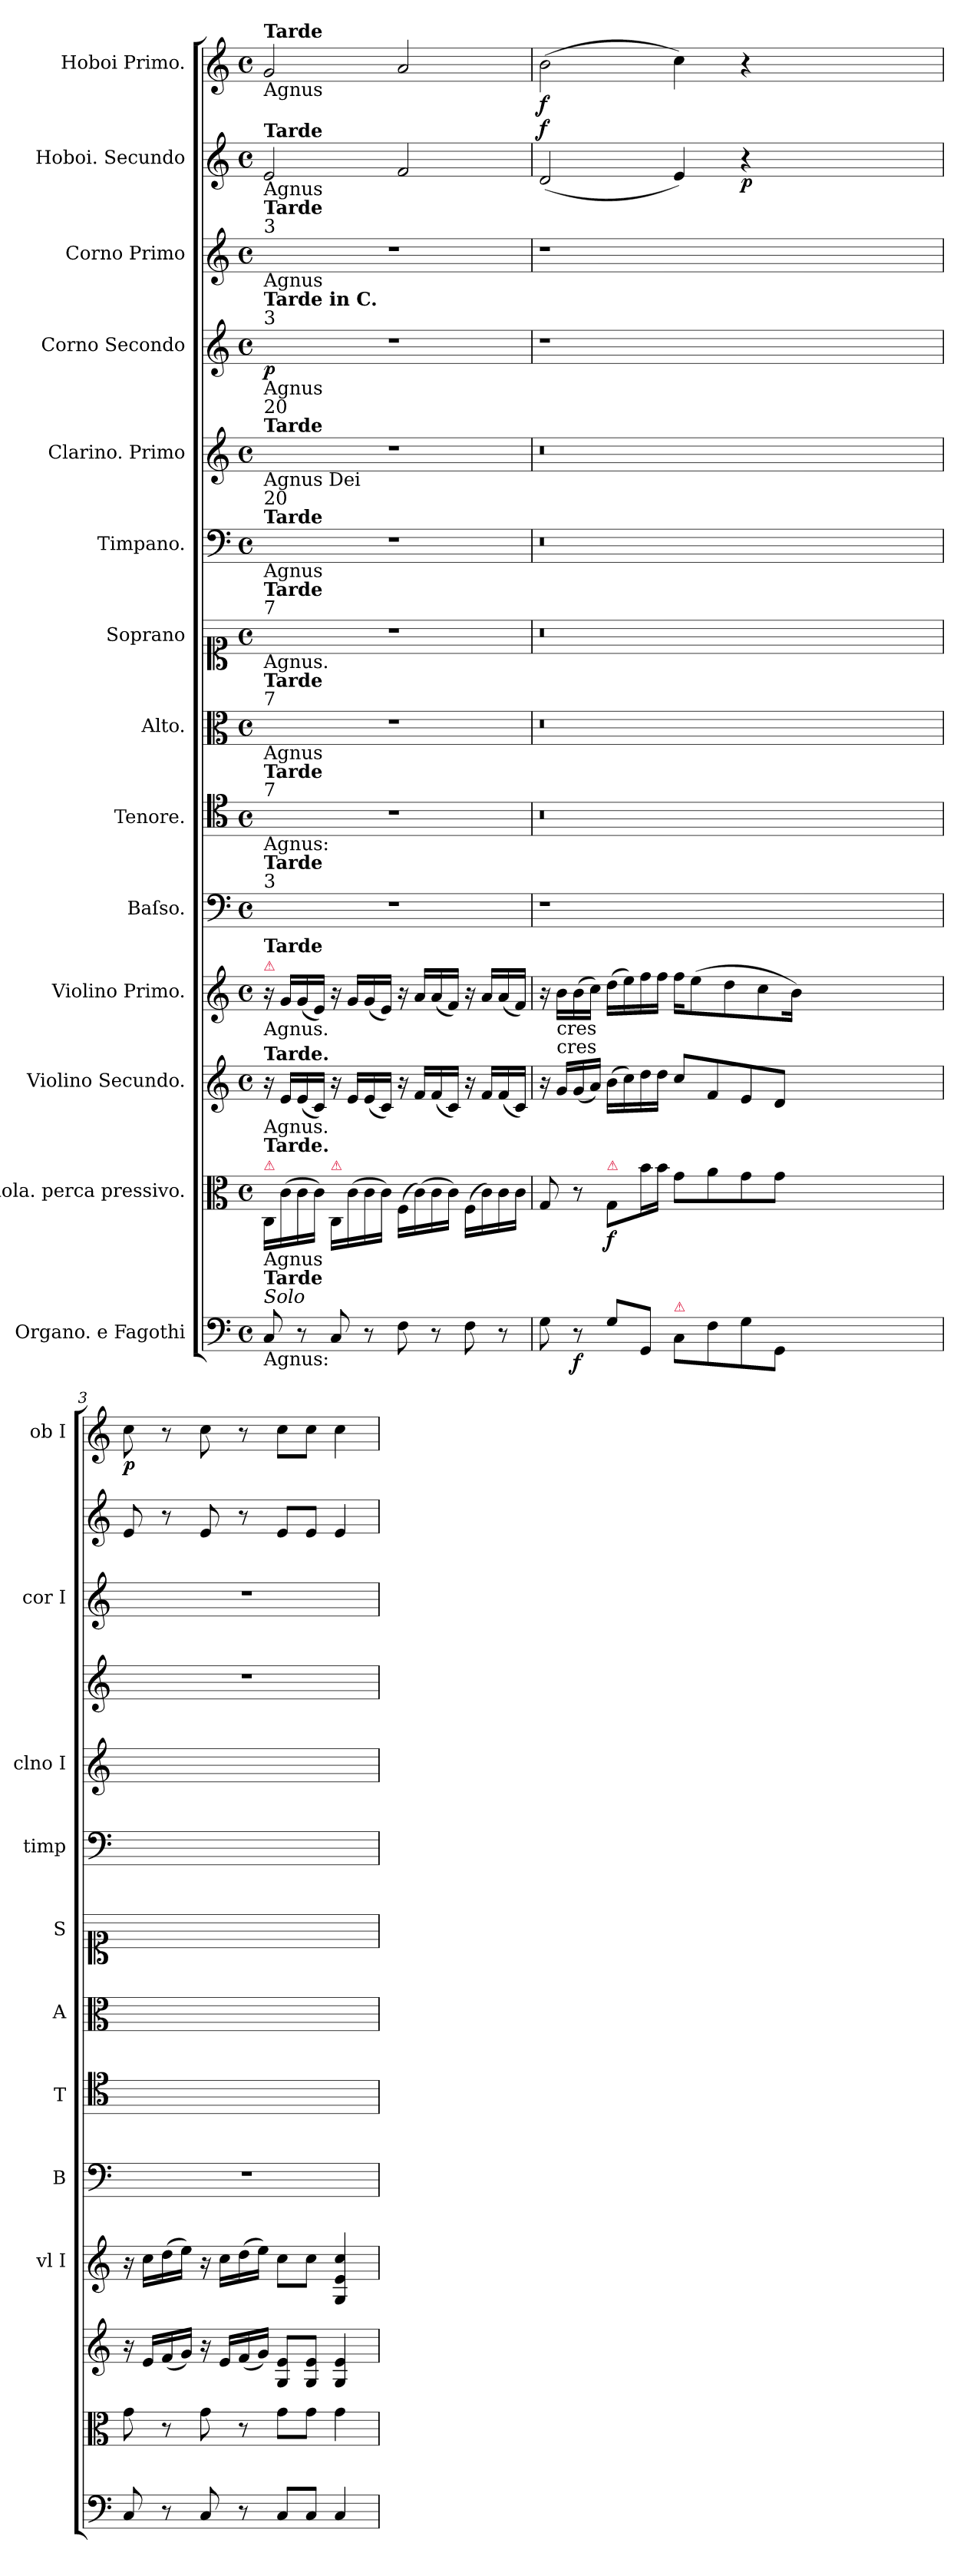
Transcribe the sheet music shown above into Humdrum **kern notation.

**kern	**dynam	**kern	**dynam	**kern	**dynam	**kern	**dynam	**kern	**kern	**kern	**kern	**kern	**kern	**kern	**dynam	**kern	**kern	**dynam	**kern	**dynam
*part14	*part14	*part13	*part13	*part12	*part12	*part11	*part11	*part10	*part9	*part8	*part7	*part6	*part5	*part4	*part4	*part3	*part2	*part2	*part1	*part1
*staff14	*staff14	*staff13	*staff13	*staff12	*staff12	*staff11	*staff11	*staff10	*staff9	*staff8	*staff7	*staff6	*staff5	*staff4	*staff4	*staff3	*staff2	*staff2	*staff1	*staff1
*I"Organo. e Fagothi	*	*I"Viola. perca pressivo.	*	*I"Violino Secundo.	*	*I"Violino Primo.	*	*I"Baſso.	*I"Tenore.	*I"Alto.	*I"Soprano	*I"Timpano.	*I"Clarino. Primo	*I"Corno Secondo	*	*I"Corno Primo	*I"Hoboi. Secundo	*	*I"Hoboi Primo.	*
*	*	*	*	*	*	*I'vl I	*	*I'B	*I'T	*I'A	*I'S	*I'timp	*I'clno I	*	*	*I'cor I	*	*	*I'ob I	*
*clefF4	*	*clefC3	*	*clefG2	*	*clefG2	*	*clefF4	*clefC4	*clefC3	*clefC1	*clefF4	*clefG2	*clefG2	*	*clefG2	*clefG2	*	*clefG2	*
*k[]	*	*k[]	*	*k[]	*	*k[]	*	*k[]	*k[]	*k[]	*k[]	*k[]	*k[]	*k[]	*	*k[]	*k[]	*	*k[]	*
*C:	*	*C:	*	*C:	*	*C:	*	*C:	*C:	*C:	*C:	*C:	*C:	*C:	*	*C:	*C:	*	*C:	*
*M4/4	*	*M4/4	*	*M4/4	*	*M4/4	*	*M4/4	*M4/4	*M4/4	*M4/4	*M4/4	*M4/4	*M4/4	*	*M4/4	*M4/4	*	*M4/4	*
*met(c)	*	*met(c)	*	*met(c)	*	*met(c)	*	*met(c)	*met(c)	*met(c)	*met(c)	*met(c)	*met(c)	*met(c)	*	*met(c)	*met(c)	*	*met(c)	*
=1	=1	=1	=1	=1	=1	=1	=1	=1	=1	=1	=1	=1	=1	=1	=1	=1	=1	=1	=1	=1
!	!	!	!	!	!	!	!	!	!	!	!	!	!	!	!	!	!	!	!LO:TX:b:t=Agnus	!
!	!	!	!	!	!	!	!	!	!	!	!	!	!	!	!	!	!	!	!LO:TX:a:B:t=Tarde	!
!	!	!	!	!	!	!	!	!	!	!	!	!	!	!	!	!	!LO:TX:a:B:t=Tarde	!	!	!
!	!	!	!	!	!	!	!	!	!	!	!	!	!	!	!	!	!LO:TX:b:t=Agnus	!	!	!
!	!	!	!	!	!	!	!	!	!	!	!	!	!	!	!	!LO:TX:a:t=3	!	!	!	!
!	!	!	!	!	!	!	!	!	!	!	!	!	!	!	!	!LO:TX:b:t=Agnus	!	!	!	!
!	!	!	!	!	!	!	!	!	!	!	!	!	!	!	!	!LO:TX:a:B:t=Tarde	!	!	!	!
!	!	!	!	!	!	!	!	!	!	!	!	!	!	!LO:TX:a:t=3	!	!	!	!	!	!
!	!	!	!	!	!	!	!	!	!	!	!	!	!	!LO:TX:b:t=Agnus	!	!	!	!	!	!
!	!	!	!	!	!	!	!	!	!	!	!	!	!	!LO:TX:a:B:t=Tarde in C.	!	!	!	!	!	!
!	!	!	!	!	!	!	!	!	!	!	!	!	!LO:TX:b:t=Agnus Dei	!	!	!	!	!	!	!
!	!	!	!	!	!	!	!	!	!	!	!	!	!LO:TX:a:B:t=Tarde	!	!	!	!	!	!	!
!	!	!	!	!	!	!	!	!	!	!	!	!	!LO:TX:a:t=20	!	!	!	!	!	!	!
!	!	!	!	!	!	!	!	!	!	!	!	!LO:TX:b:t=Agnus	!	!	!	!	!	!	!	!
!	!	!	!	!	!	!	!	!	!	!	!	!LO:TX:a:B:t=Tarde	!	!	!	!	!	!	!	!
!	!	!	!	!	!	!	!	!	!	!	!	!LO:TX:a:t=20	!	!	!	!	!	!	!	!
!	!	!	!	!	!	!	!	!	!	!	!LO:TX:b:t=Agnus.	!	!	!	!	!	!	!	!	!
!	!	!	!	!	!	!	!	!	!	!	!LO:TX:a:t=7	!	!	!	!	!	!	!	!	!
!	!	!	!	!	!	!	!	!	!	!	!LO:TX:a:B:t=Tarde	!	!	!	!	!	!	!	!	!
!	!	!	!	!	!	!	!	!	!	!LO:TX:b:t=Agnus	!	!	!	!	!	!	!	!	!	!
!	!	!	!	!	!	!	!	!	!	!LO:TX:a:t=7	!	!	!	!	!	!	!	!	!	!
!	!	!	!	!	!	!	!	!	!	!LO:TX:a:B:t=Tarde	!	!	!	!	!	!	!	!	!	!
!	!	!	!	!	!	!	!	!	!LO:TX:b:t=Agnus&colon;	!	!	!	!	!	!	!	!	!	!	!
!	!	!	!	!	!	!	!	!	!LO:TX:a:t=7	!	!	!	!	!	!	!	!	!	!	!
!	!	!	!	!	!	!	!	!	!LO:TX:a:B:t=Tarde	!	!	!	!	!	!	!	!	!	!	!
!	!	!	!	!	!	!	!	!LO:TX:a:t=3	!	!	!	!	!	!	!	!	!	!	!	!
!	!	!	!	!	!	!	!	!LO:TX:a:B:t=Tarde	!	!	!	!	!	!	!	!	!	!	!	!
!	!	!	!	!	!	!LO:TX:a:color=crimson:t=⚠	!	!	!	!	!	!	!	!	!	!	!	!	!	!
!	!	!	!	!	!	!LO:TX:b:t=Agnus.	!	!	!	!	!	!	!	!	!	!	!	!	!	!
!	!	!	!	!	!	!LO:TX:a:B:t=Tarde	!	!	!	!	!	!	!	!	!	!	!	!	!	!
!	!	!	!	!LO:TX:b:t=Agnus.	!	!	!	!	!	!	!	!	!	!	!	!	!	!	!	!
!	!	!	!	!LO:TX:a:B:t=Tarde.	!	!	!	!	!	!	!	!	!	!	!	!	!	!	!	!
!	!	!LO:TX:a:color=crimson:t=⚠	!	!	!	!	!	!	!	!	!	!	!	!	!	!	!	!	!	!
!	!	!LO:TX:b:t=Agnus	!	!	!	!	!	!	!	!	!	!	!	!	!	!	!	!	!	!
!	!	!LO:TX:a:B:t=Tarde.	!	!	!	!	!	!	!	!	!	!	!	!	!	!	!	!	!	!
!LO:TX:a:i:t=Solo	!	!	!	!	!	!	!	!	!	!	!	!	!	!	!	!	!	!	!	!
!LO:TX:a:B:t=Tarde	!	!	!	!	!	!	!	!	!	!	!	!	!	!	!	!	!	!	!	!
!LO:TX:b:t=Agnus&colon;	!	!	!	!	!	!	!	!	!	!	!	!	!	!	!	!	!	!	!	!
!	!LO:DY:b	!	!LO:DY:b	!	!	!	!	!	!	!	!	!	!	!	!	!	!	!LO:DY:b	!	!LO:DY:b
8C/	pia	16C/LL	pia	16r	.	16r	.	1r	1r	1r	1r	1r	1r	1r	p	1r	2e/	pia	2g/	piano
!	!	!	!	!	!LO:DY:a	!	!	!	!	!	!	!	!	!	!	!	!	!	!	!
.	.	(16c\	.	16e/LL	pia	16g/LL	pia	.	.	.	.	.	.	.	.	.	.	.	.	.
8r	.	16c\	.	(16e/	.	(16g/	.	.	.	.	.	.	.	.	.	.	.	.	.	.
.	.	16c\JJ)	.	16c/JJ)	.	16e/JJ)	.	.	.	.	.	.	.	.	.	.	.	.	.	.
!	!	!LO:TX:a:color=crimson:t=⚠	!	!	!	!	!	!	!	!	!	!	!	!	!	!	!	!	!	!
8C/	.	16C/LL	.	16r	.	16r	.	.	.	.	.	.	.	.	.	.	.	.	.	.
.	.	(16c\	.	16e/LL	.	16g/LL	.	.	.	.	.	.	.	.	.	.	.	.	.	.
8r	.	16c\	.	(16e/	.	(16g/	.	.	.	.	.	.	.	.	.	.	.	.	.	.
.	.	16c\JJ)	.	16c/JJ)	.	16e/JJ)	.	.	.	.	.	.	.	.	.	.	.	.	.	.
8F\	.	(16F\LL	.	16r	.	16r	.	.	.	.	.	.	.	.	.	.	2f/	.	2a/	.
.	.	(16c\)	.	16f/LL	.	16a/LL	.	.	.	.	.	.	.	.	.	.	.	.	.	.
8r	.	16c\	.	(16f/	.	(16a/	.	.	.	.	.	.	.	.	.	.	.	.	.	.
.	.	16c\JJ)	.	16c/JJ)	.	16f/JJ)	.	.	.	.	.	.	.	.	.	.	.	.	.	.
8F\	.	(16F\LL	.	16r	.	16r	.	.	.	.	.	.	.	.	.	.	.	.	.	.
.	.	16c\)	.	16f/LL	.	16a/LL	.	.	.	.	.	.	.	.	.	.	.	.	.	.
8r	.	16c\	.	(16f/	.	(16a/	.	.	.	.	.	.	.	.	.	.	.	.	.	.
.	.	16c\JJ	.	16c/JJ)	.	16f/JJ)	.	.	.	.	.	.	.	.	.	.	.	.	.	.
=2	=2	=2	=2	=2	=2	=2	=2	=2	=2	=2	=2	=2	=2	=2	=2	=2	=2	=2	=2	=2
!	!	!	!	!	!	!	!	!	!	!	!	!	!	!	!	!	!	!LO:DY:a	!	!LO:DY:b
8G\	.	8G/	.	16r	.	16r	.	1r	0.r	0.r	0.r	0.r	0.r	1r	.	1r	(2d/	f	(2b\	f
!	!	!	!	!	!	!LO:TX:b:t=cres	!	!	!	!	!	!	!	!	!	!	!	!	!	!
!	!	!	!	!LO:TX:a:t=cres	!	!	!	!	!	!	!	!	!	!	!	!	!	!	!	!
.	.	.	.	16g/LL	.	16b\LL	.	.	.	.	.	.	.	.	.	.	.	.	.	.
!	!LO:DY:b	!	!	!	!	!	!	!	!	!	!	!	!	!	!	!	!	!	!	!
8r	f	8r	.	(16g/	.	(16b\	.	.	.	.	.	.	.	.	.	.	.	.	.	.
.	.	.	.	16a/JJ)	.	16cc\JJ)	.	.	.	.	.	.	.	.	.	.	.	.	.	.
!	!	!LO:TX:a:color=crimson:t=⚠	!	!	!	!	!	!	!	!	!	!	!	!	!	!	!	!	!	!
!	!	!	!LO:DY:b	!	!	!	!	!	!	!	!	!	!	!	!	!	!	!	!	!
8G\L	.	8G/L	f	(16b\LL	.	(16dd\LL	.	.	.	.	.	.	.	.	.	.	.	.	.	.
!	!	!	!	!	!LO:DY:b	!	!LO:DY:b	!	!	!	!	!	!	!	!	!	!	!	!	!
.	.	.	.	16cc\)	fort	16ee\)	fort	.	.	.	.	.	.	.	.	.	.	.	.	.
8GG/J	.	16b\L	.	16dd\	.	16ff\	.	.	.	.	.	.	.	.	.	.	.	.	.	.
.	.	16b\JJ	.	16dd\JJ	.	16ff\JJ	.	.	.	.	.	.	.	.	.	.	.	.	.	.
!LO:TX:a:color=crimson:t=⚠	!	!	!	!	!	!	!	!	!	!	!	!	!	!	!	!	!	!	!	!
!	!LO:DY:b	!	!LO:DY:b	!	!LO:DY:b	!	!LO:DY:b	!	!	!	!	!	!	!	!	!	!	!	!	!
8C\L	pia	8g\L	pia	8cc\L	pia	16ff\KL	piano	.	.	.	.	.	.	.	.	.	4e/)	.	4cc\)	.
.	.	.	.	.	.	(8ee\	.	.	.	.	.	.	.	.	.	.	.	.	.	.
8F\	.	8a\	.	8f/	.	.	.	.	.	.	.	.	.	.	.	.	.	.	.	.
.	.	.	.	.	.	8dd\	.	.	.	.	.	.	.	.	.	.	.	.	.	.
!	!	!	!	!	!	!	!	!	!	!	!	!	!	!	!	!	!	!LO:DY:b	!	!
8G\	.	8g\	.	8e/	.	.	.	.	.	.	.	.	.	.	.	.	4r	p	4r	.
.	.	.	.	.	.	8cc\	.	.	.	.	.	.	.	.	.	.	.	.	.	.
8GG/J	.	8g\J	.	8d/J	.	.	.	.	.	.	.	.	.	.	.	.	.	.	.	.
.	.	.	.	.	.	16b\Jk)	.	.	.	.	.	.	.	.	.	.	.	.	.	.
0ryy	.	0ryy	.	0ryy	.	0ryy	.	0ryy	.	.	.	.	.	0ryy	.	0ryy	0ryy	.	0ryy	.
=3	=3	=3	=3	=3	=3	=3	=3	=3	=3	=3	=3	=3	=3	=3	=3	=3	=3	=3	=3	=3
!	!	!	!	!	!	!	!	!	!	!	!	!	!	!	!	!	!	!	!	!LO:DY:b
8C/	.	8g\	.	16r	.	16r	.	1r	1ryy	1ryy	1ryy	1ryy	1ryy	1r	.	1r	8e/	.	8cc\	p
.	.	.	.	16e/LL	.	16cc\LL	.	.	.	.	.	.	.	.	.	.	.	.	.	.
8r	.	8r	.	(16f/	.	(16dd\	.	.	.	.	.	.	.	.	.	.	8r	.	8r	.
.	.	.	.	16g/JJ)	.	16ee\JJ)	.	.	.	.	.	.	.	.	.	.	.	.	.	.
8C/	.	8g\	.	16r	.	16r	.	.	.	.	.	.	.	.	.	.	8e/	.	8cc\	.
.	.	.	.	16e/LL	.	16cc\LL	.	.	.	.	.	.	.	.	.	.	.	.	.	.
8r	.	8r	.	(16f/	.	(16dd\	.	.	.	.	.	.	.	.	.	.	8r	.	8r	.
.	.	.	.	16g/JJ)	.	16ee\JJ)	.	.	.	.	.	.	.	.	.	.	.	.	.	.
8C/L	.	8g\L	.	8G/ 8e/L	.	8cc\L	.	.	.	.	.	.	.	.	.	.	8e/L	.	8cc\L	.
8C/J	.	8g\J	.	8G/ 8e/J	.	8cc\J	.	.	.	.	.	.	.	.	.	.	8e/J	.	8cc\J	.
4C/	.	4g\	.	4G/ 4e/	.	4G/ 4e/ 4cc/	.	.	.	.	.	.	.	.	.	.	4e/	.	4cc\	.
=	=	=	=	=	=	=	=	=	=	=	=	=	=	=	=	=	=	=	=	=
*-	*-	*-	*-	*-	*-	*-	*-	*-	*-	*-	*-	*-	*-	*-	*-	*-	*-	*-	*-	*-
